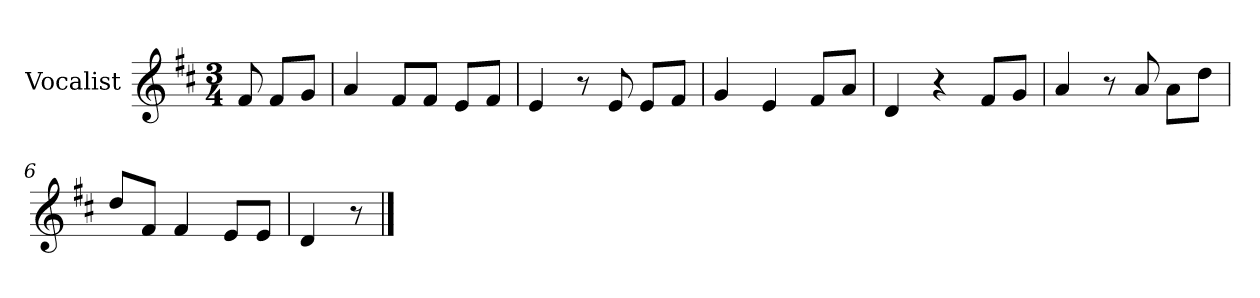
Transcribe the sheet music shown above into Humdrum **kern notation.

**kern
*part1
*staff1
*I"Vocalist
*k[f#c#]
*D:
*M3/4
=
8f#
8f#L
8gJ
=1
4a
8f#L
8f#J
8eL
8f#J
=2
4e
8r
8e
8eL
8f#J
=3
4g
4e
8f#L
8aJ
=4
4d
4r
8f#L
8gJ
=5
4a
8r
8a
8aL
8ddJ
=6
8ddL
8f#J
4f#
8eL
8eJ
=7
4d
8r
==
*-
